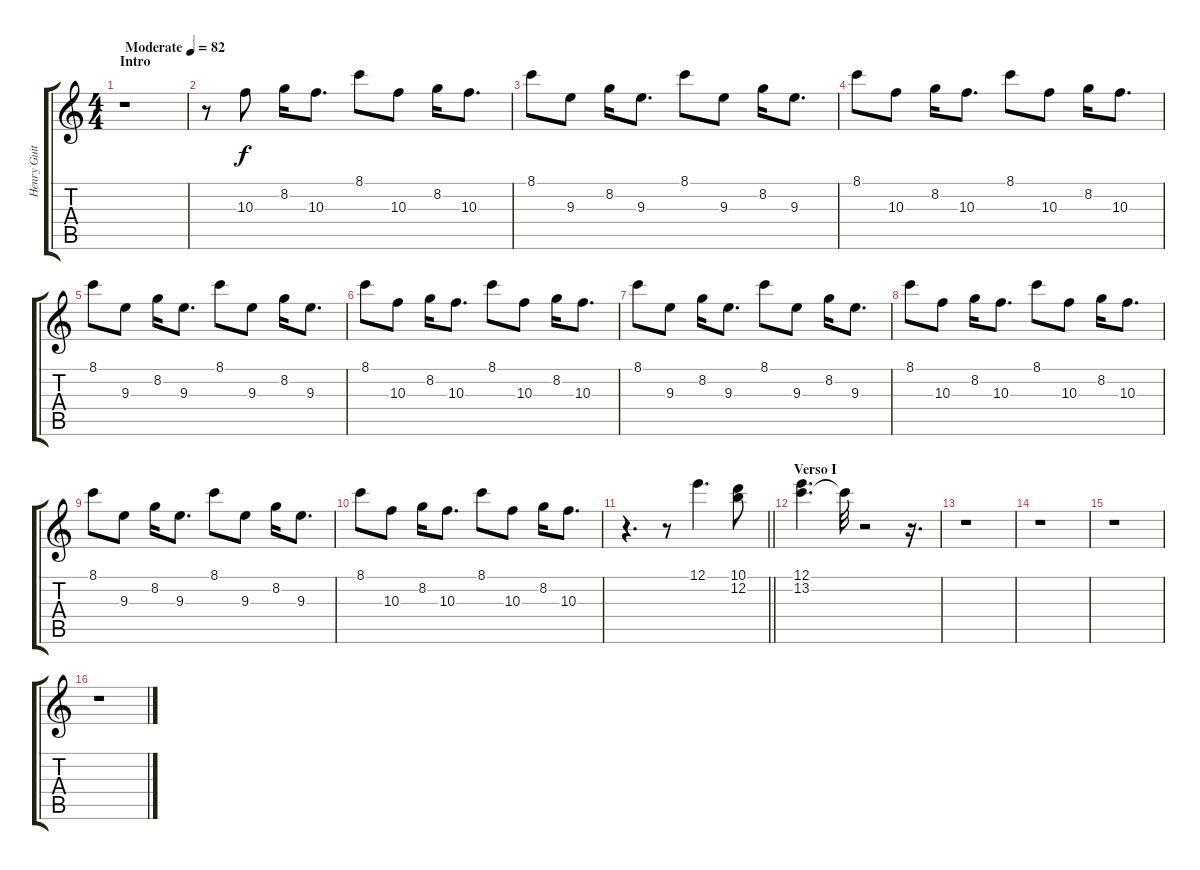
\track ("Henry Guitar II" "Henry Guit") {instrument electricguitarjazz}
\staff {score tabs}
\tuning (E4 B3 G3 D3 A2 E2) {hide}
\ts (4 4)
\section ("" "Intro")
\tempo (82 "Moderate")
\clef g2
\ks c
r.1{dy f instrument electricguitarjazz} |
r.8 10.3.8 8.2.16 10.3.8{d} 8.1.8 10.3.8 8.2.16 10.3.8{d} |
8.1.8 9.3.8 8.2.16 9.3.8{d} 8.1.8 9.3.8 8.2.16 9.3.8{d} |
8.1.8 10.3.8 8.2.16 10.3.8{d} 8.1.8 10.3.8 8.2.16 10.3.8{d} |
8.1.8 9.3.8 8.2.16 9.3.8{d} 8.1.8 9.3.8 8.2.16 9.3.8{d} |
8.1.8 10.3.8 8.2.16 10.3.8{d} 8.1.8 10.3.8 8.2.16 10.3.8{d} |
8.1.8 9.3.8 8.2.16 9.3.8{d} 8.1.8 9.3.8 8.2.16 9.3.8{d} |
8.1.8 10.3.8 8.2.16 10.3.8{d} 8.1.8 10.3.8 8.2.16 10.3.8{d} |
8.1.8 9.3.8 8.2.16 9.3.8{d} 8.1.8 9.3.8 8.2.16 9.3.8{d} |
8.1.8 10.3.8 8.2.16 10.3.8{d} 8.1.8 10.3.8 8.2.16 10.3.8{d} |
\barLineRight lightlight
r.4{d} r.8 12.1.4{d} (10.1 12.2).8 |
\section ("" "Verso I")
(12.1 13.2).4{d} 13.2{t}.32 r.2 r.16{d} |
r.1 |
r.1 |
r.1 |
r.1
